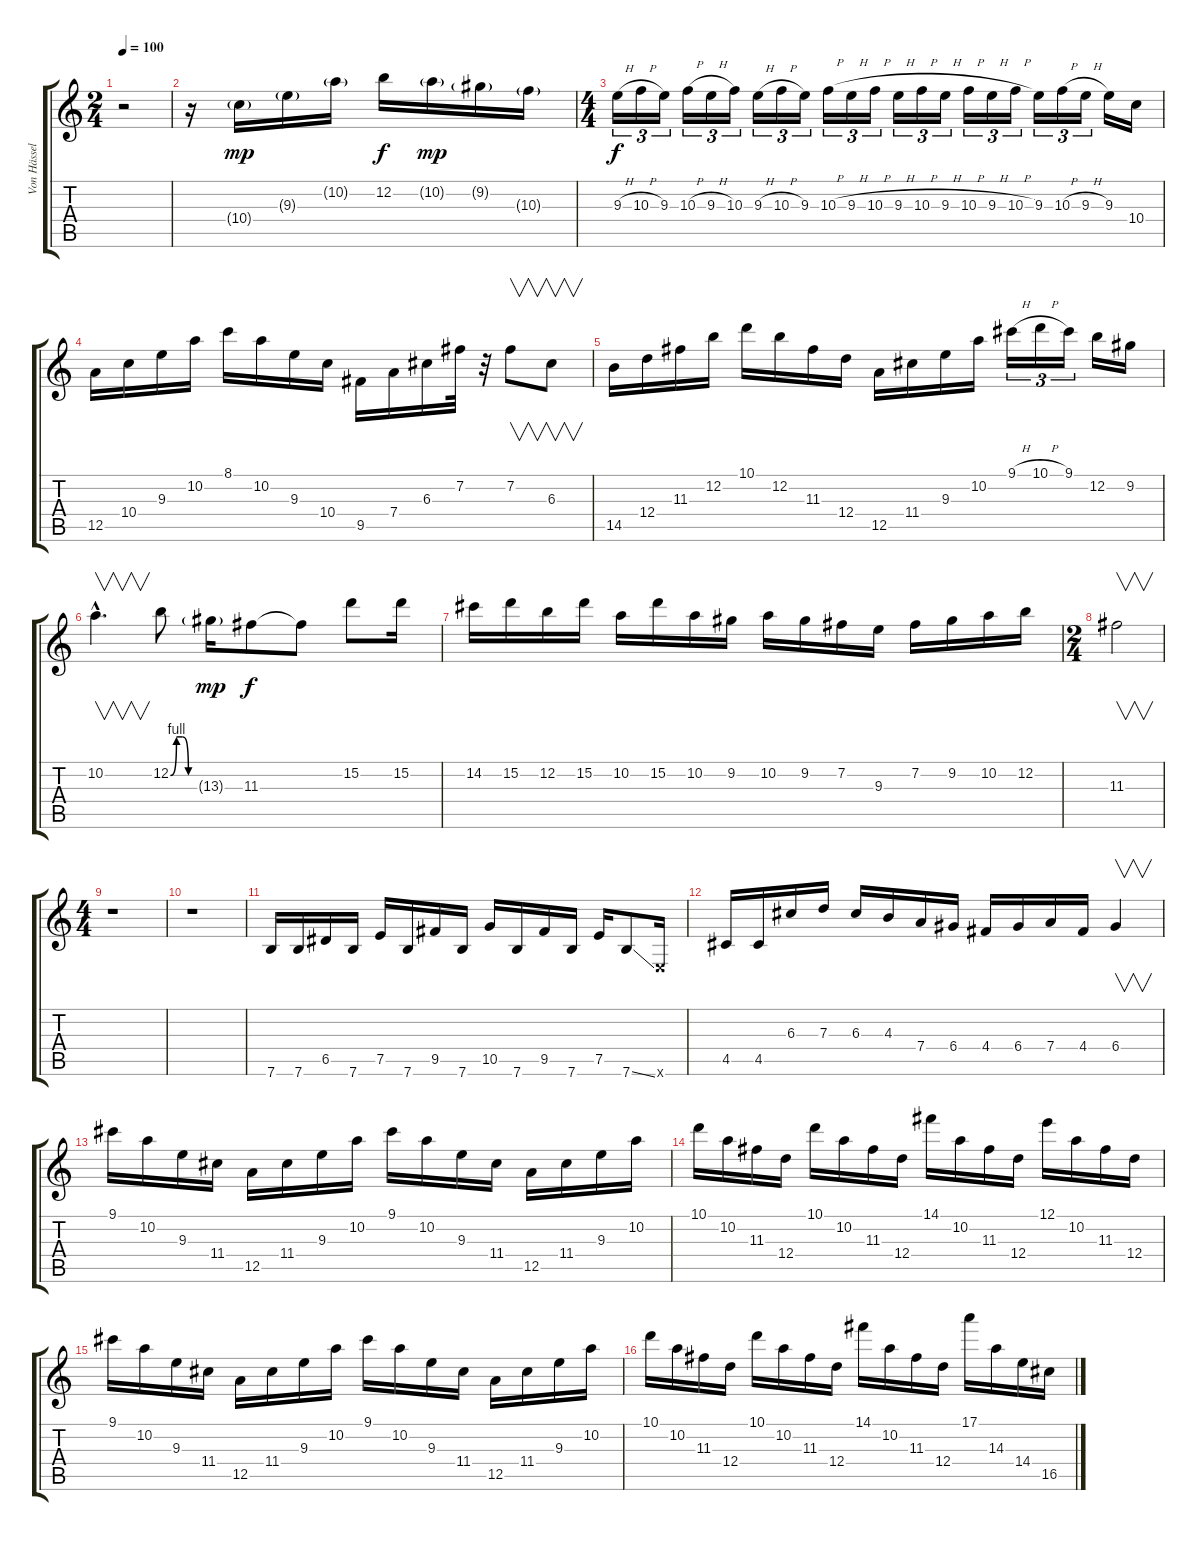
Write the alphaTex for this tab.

\track ("Von Hässel - Solo guitar" "Von Hässel") {instrument overdrivenguitar}
\staff {score tabs}
\tuning (E4 B3 G3 D3 A2 E2) {hide}
\ts (2 4)
\tempo 100
\clef g2
\ks c
r.2{dy mp volume 13 instrument overdrivenguitar} |
r.16 10.4{g}.16 9.3{g}.16 10.2{g}.16 12.2.16{dy f} 10.2{g}.16{dy mp} 9.2{g}.16 10.3{g}.16 |
\ts (4 4)
9.3{h}.16{tu (3 2) dy f} 10.3{h}.16{tu (3 2)} 9.3.16{tu (3 2)} 10.3{h}.16{tu (3 2)} 9.3{h}.16{tu (3 2)} 10.3.16{tu (3 2)} 9.3{h}.16{tu (3 2)} 10.3{h}.16{tu (3 2)} 9.3.16{tu (3 2)} 10.3{h}.16{tu (3 2)} 9.3{h}.16{tu (3 2)} 10.3{h}.16{tu (3 2)} 9.3{h}.16{tu (3 2)} 10.3{h}.16{tu (3 2)} 9.3{h}.16{tu (3 2)} 10.3{h}.16{tu (3 2)} 9.3{h}.16{tu (3 2)} 10.3{h}.16{tu (3 2)} 9.3.16{tu (3 2)} 10.3{h}.16{tu (3 2)} 9.3{h}.16{tu (3 2)} 9.3.16 10.4.16 |
12.5.16 10.4.16 9.3.16 10.2.16 8.1.16 10.2.16 9.3.16 10.4.16 9.5.16 7.4.16 6.3.16 7.2.32 r.32 7.2.8{v} 6.3.8{v} |
14.5.16 12.4.16 11.3.16 12.2.16 10.1.16 12.2.16 11.3.16 12.4.16 12.5.16 11.4.16 9.3.16 10.2.16 9.1{h}.16{tu (3 2)} 10.1{h}.16{tu (3 2)} 9.1.16{tu (3 2)} 12.2.16 9.2.16 |
10.2{hac}.4{v d} 12.2{be (custom 0 0 15 4 30 4 45 0 60 0)}.8 13.3{g}.16{dy mp} 11.3.8{dy f} 11.3{t}.8 15.2.8 15.2.16 |
14.2.16 15.2.16 12.2.16 15.2.16 10.2.16 15.2.16 10.2.16 9.2.16 10.2.16 9.2.16 7.2.16 9.3.16 7.2.16 9.2.16 10.2.16 12.2.16 |
\ts (2 4)
11.3.2{v} |
\ts (4 4)
r.1 |
r.1 |
7.6.16 7.6.16 6.5.16 7.6.16 7.5.16 7.6.16 9.5.16 7.6.16 10.5.16 7.6.16 9.5.16 7.6.16 7.5.16 7.6{ss}.8 0.6{x}.16 |
4.5.16 4.5.16 6.3.16 7.3.16 6.3.16 4.3.16 7.4.16 6.4.16 4.4.16 6.4.16 7.4.16 4.4.16 6.4.4{v} |
9.1.16 10.2.16 9.3.16 11.4.16 12.5.16 11.4.16 9.3.16 10.2.16 9.1.16 10.2.16 9.3.16 11.4.16 12.5.16 11.4.16 9.3.16 10.2.16 |
10.1.16 10.2.16 11.3.16 12.4.16 10.1.16 10.2.16 11.3.16 12.4.16 14.1.16 10.2.16 11.3.16 12.4.16 12.1.16 10.2.16 11.3.16 12.4.16 |
9.1.16 10.2.16 9.3.16 11.4.16 12.5.16 11.4.16 9.3.16 10.2.16 9.1.16 10.2.16 9.3.16 11.4.16 12.5.16 11.4.16 9.3.16 10.2.16 |
10.1.16 10.2.16 11.3.16 12.4.16 10.1.16 10.2.16 11.3.16 12.4.16 14.1.16 10.2.16 11.3.16 12.4.16 17.1.16 14.3.16 14.4.16 16.5.16
